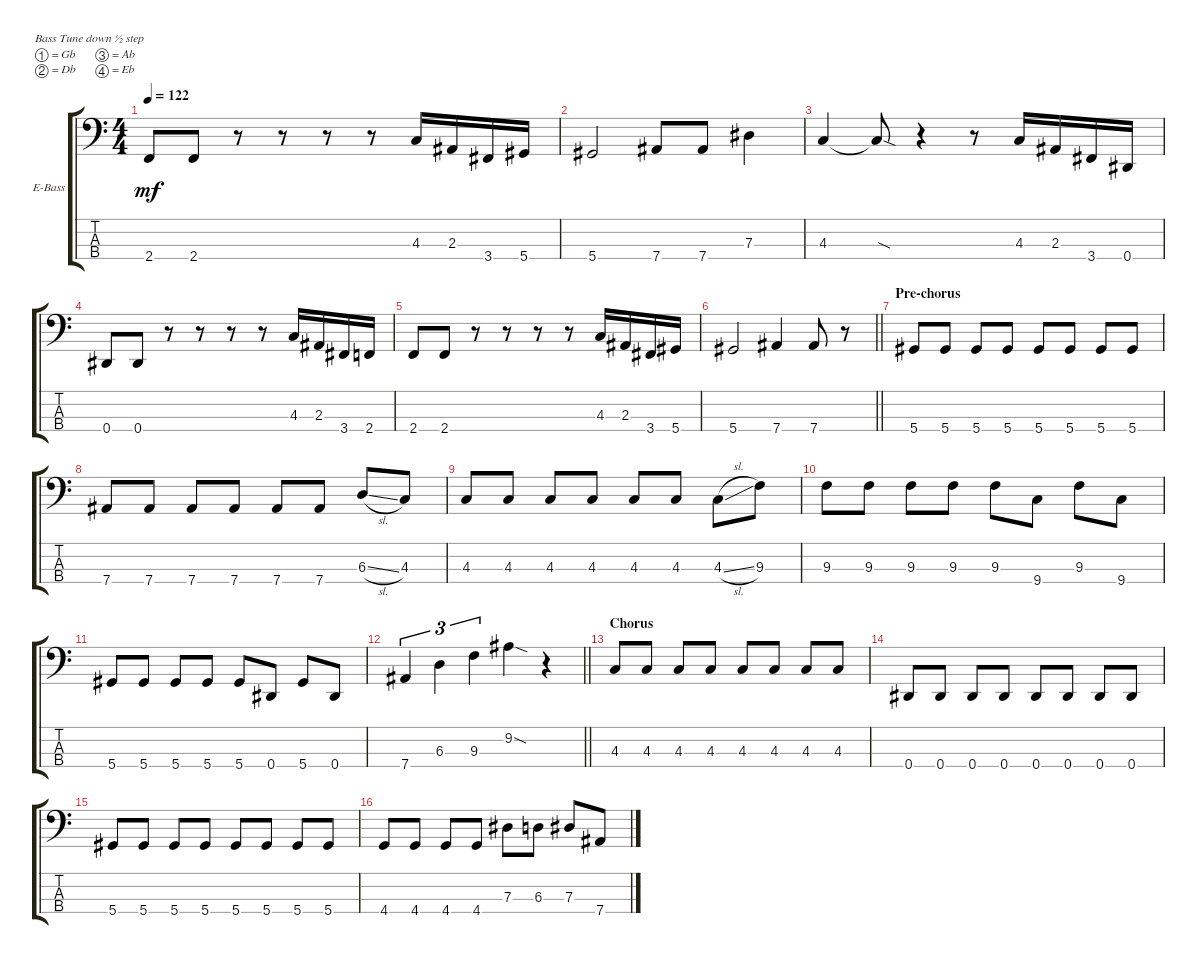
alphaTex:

\bracketExtendMode groupsimilarinstruments
\firstSystemTrackNameOrientation horizontal
\otherSystemsTrackNameOrientation horizontal
\track ("Todd Kerns" "E-Bass") {instrument electricbassfinger}
\staff {score tabs}
\tuning (Gb2 Db2 Ab1 Eb1)
\ts (4 4)
\tempo 122
\clef f4
\ks c
2.4.8{dy mf} 2.4.8 r.8 r.8 r.8 r.8 4.3.16 2.3.16 3.4.16 5.4.16 |
5.4.2 7.4.8 7.4.8 7.3.4 |
4.3.4 4.3{sod t}.8 r.4 r.8 4.3.16 2.3.16 3.4.16 0.4.16 |
0.4.8 0.4.8 r.8 r.8 r.8 r.8 4.3.16 2.3.16 3.4.16 2.4.16 |
2.4.8 2.4.8 r.8 r.8 r.8 r.8 4.3.16 2.3.16 3.4.16 5.4.16 |
\barLineRight lightlight
5.4.2 7.4.4 7.4.8 r.8 |
\section ("" "Pre-chorus")
5.4.8 5.4.8 5.4.8 5.4.8 5.4.8 5.4.8 5.4.8 5.4.8 |
7.4.8 7.4.8 7.4.8 7.4.8 7.4.8 7.4.8 6.3{sl}.8 4.3.8 |
4.3.8 4.3.8 4.3.8 4.3.8 4.3.8 4.3.8 4.3{sl}.8 9.3.8 |
9.3.8 9.3.8 9.3.8 9.3.8 9.3.8 9.4.8 9.3.8 9.4.8 |
5.4.8 5.4.8 5.4.8 5.4.8 5.4.8 0.4.8 5.4.8 0.4.8 |
\barLineRight lightlight
7.4.4{tu (3 2)} 6.3.4{tu (3 2)} 9.3.4{tu (3 2)} 9.2{sod}.4 r.4 |
\section ("" "Chorus")
4.3.8 4.3.8 4.3.8 4.3.8 4.3.8 4.3.8 4.3.8 4.3.8 |
0.4.8 0.4.8 0.4.8 0.4.8 0.4.8 0.4.8 0.4.8 0.4.8 |
5.4.8 5.4.8 5.4.8 5.4.8 5.4.8 5.4.8 5.4.8 5.4.8 |
4.4.8 4.4.8 4.4.8 4.4.8 7.3.8 6.3.8 7.3.8 7.4.8
